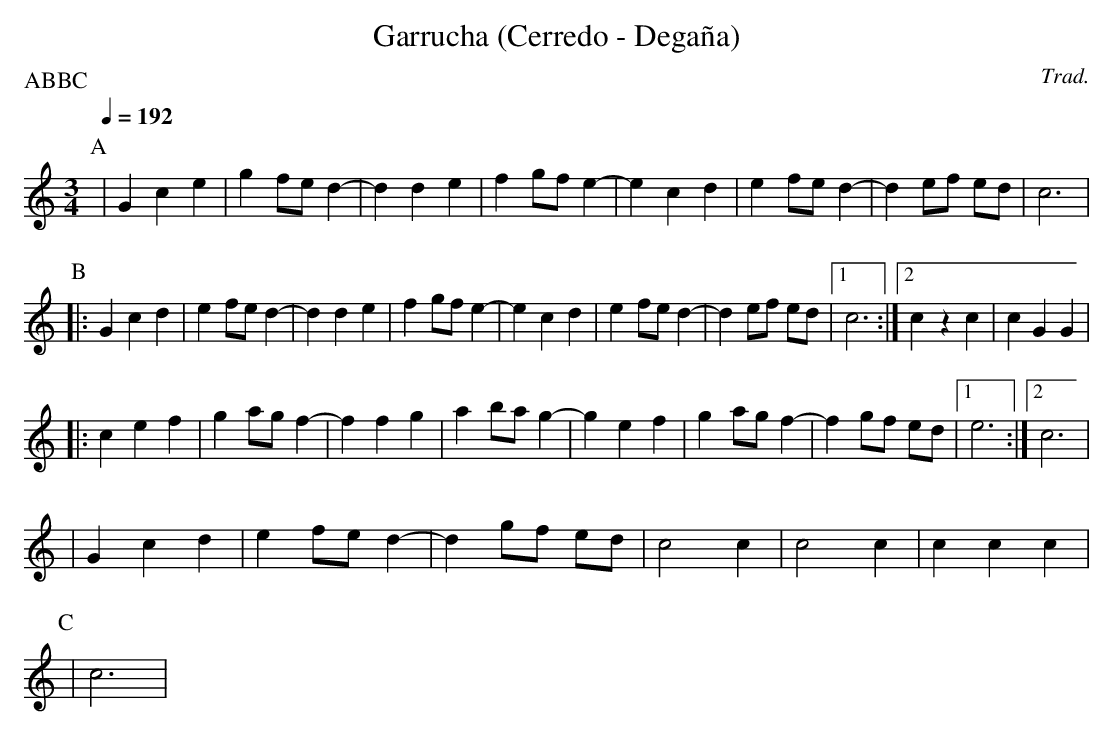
X:1
T:Garrucha (Cerredo - Degaña)
C:Trad.
P:ABBC
M:3/4
L:1/4
Q:1/4=192
K:C
P:A
|G c e|g f/e/ d-|d d e|f g/f/ e-|e c d|e f/e/ d-|d e/f/ e/d/|c3|
P:B
|: G c d|e f/e/ d-|d d e|f g/f/ e-|e c d|e f/e/ d-|d e/f/ e/d/|1 c3 :|2 c z c|c G G|
|: c e f|g a/g/ f-|f f g|a b/a/ g-|g e f|g a/g/ f-|f g/f/ e/d/|1 e3 :|2 c3|
|G c d|e f/e/ d-|d g/f/ e/d/|c2 c|c2 c|c c c|
P:C
|c3|
